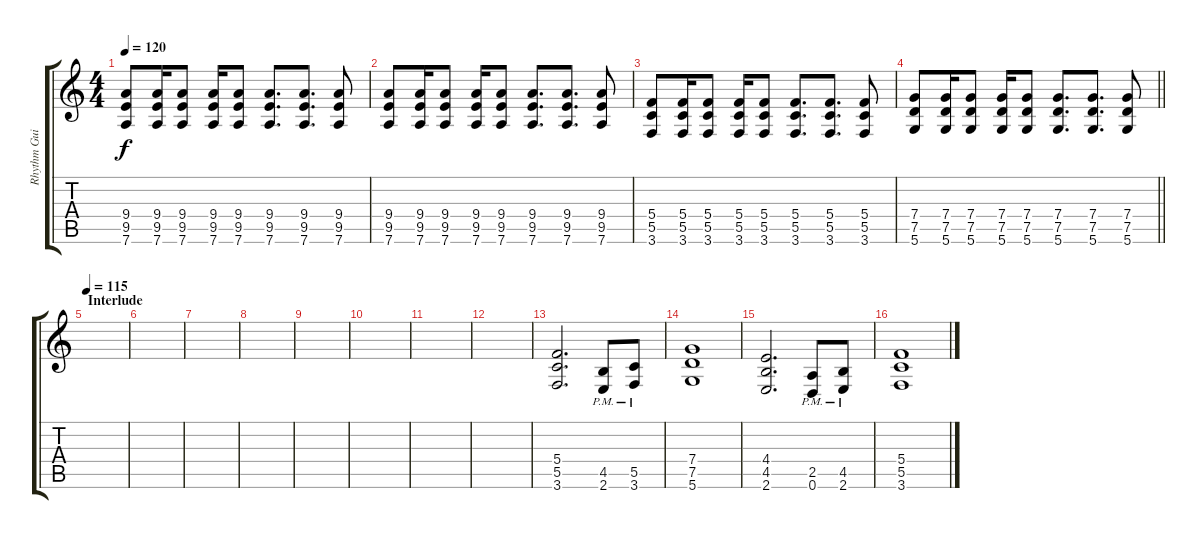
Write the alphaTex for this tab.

\track ("Rhythm Guitar" "Rhythm Gui") {instrument distortionguitar}
\staff {score tabs}
\tuning (D4 A3 F3 C3 G2 D2) {hide}
\ts (4 4)
\tempo 120
\clef g2
\ks c
(9.4 9.5 7.6).8{dy f} (9.4 9.5 7.6).16 (9.4 9.5 7.6).8 (9.4 9.5 7.6).16 (9.4 9.5 7.6).8 (9.4 9.5 7.6).8{d} (9.4 9.5 7.6).8{d} (9.4 9.5 7.6).8 |
(9.4 9.5 7.6).8 (9.4 9.5 7.6).16 (9.4 9.5 7.6).8 (9.4 9.5 7.6).16 (9.4 9.5 7.6).8 (9.4 9.5 7.6).8{d} (9.4 9.5 7.6).8{d} (9.4 9.5 7.6).8 |
(5.4 5.5 3.6).8 (5.4 5.5 3.6).16 (5.4 5.5 3.6).8 (5.4 5.5 3.6).16 (5.4 5.5 3.6).8 (5.4 5.5 3.6).8{d} (5.4 5.5 3.6).8{d} (5.4 5.5 3.6).8 |
\barLineRight lightlight
(7.4 7.5 5.6).8 (7.4 7.5 5.6).16 (7.4 7.5 5.6).8 (7.4 7.5 5.6).16 (7.4 7.5 5.6).8 (7.4 7.5 5.6).8{d} (7.4 7.5 5.6).8{d} (7.4 7.5 5.6).8 |
\section ("" "Interlude")
\tempo 115
|
|
|
|
|
|
|
|
(5.4 5.5 3.6).2{d} (4.5{pm} 2.6{pm}).8 (5.5{pm} 3.6{pm}).8 |
(7.4 7.5 5.6).1 |
(4.4 4.5 2.6).2{d} (2.5{pm} 0.6{pm}).8 (4.5{pm} 2.6{pm}).8 |
(5.4 5.5 3.6).1
